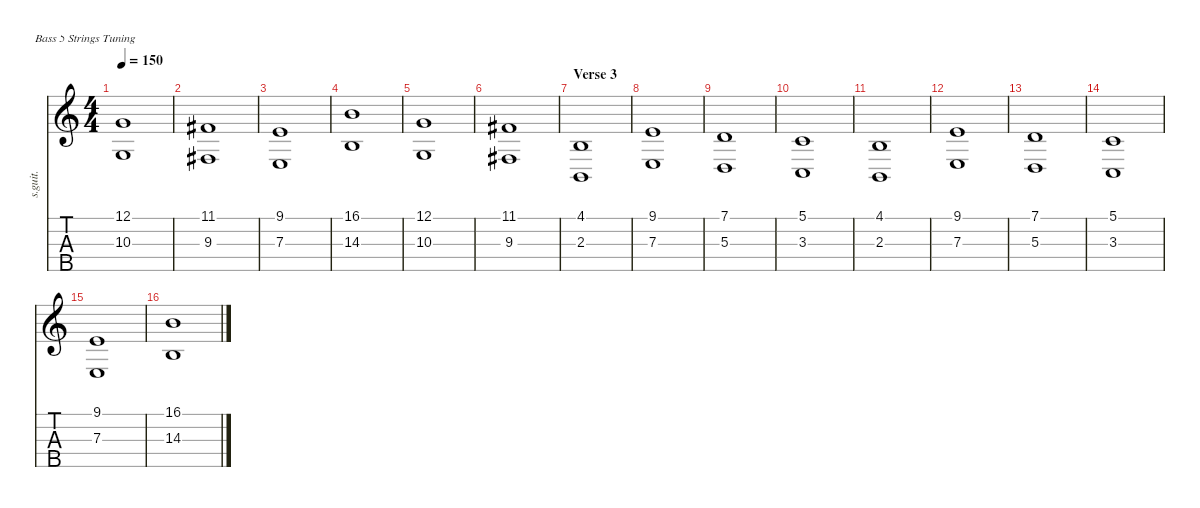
\defaultSystemsLayout 4
\hideDynamics
\bracketExtendMode nobrackets
\track ("Strings 2" "s.guit.") {instrument stringensemble1}
\staff {score tabs}
\tuning (G2 D2 A1 E1 B0)
\displaytranspose 12
\ts (4 4)
\tempo 150
\clef g2
\ks c
(12.1 10.3).1{lyrics (0 "") lyrics (1 "") lyrics (2 "") lyrics (3 "") lyrics (4 "") dy f} |
(11.1{acc #} 9.3{acc #}).1{lyrics (0 "") lyrics (1 "") lyrics (2 "") lyrics (3 "") lyrics (4 "")} |
(9.1 7.3).1{lyrics (0 "") lyrics (1 "") lyrics (2 "") lyrics (3 "") lyrics (4 "")} |
(16.1 14.3).1{lyrics (0 "") lyrics (1 "") lyrics (2 "") lyrics (3 "") lyrics (4 "")} |
(12.1 10.3).1{lyrics (0 "") lyrics (1 "") lyrics (2 "") lyrics (3 "") lyrics (4 "")} |
(11.1{acc #} 9.3{acc #}).1{lyrics (0 "") lyrics (1 "") lyrics (2 "") lyrics (3 "") lyrics (4 "")} |
\section ("" "Verse 3")
(4.1 2.3).1{lyrics (0 "") lyrics (1 "") lyrics (2 "") lyrics (3 "") lyrics (4 "")} |
(9.1 7.3).1{lyrics (0 "") lyrics (1 "") lyrics (2 "") lyrics (3 "") lyrics (4 "")} |
(7.1 5.3).1{lyrics (0 "") lyrics (1 "") lyrics (2 "") lyrics (3 "") lyrics (4 "")} |
(5.1 3.3).1{lyrics (0 "") lyrics (1 "") lyrics (2 "") lyrics (3 "") lyrics (4 "")} |
(4.1 2.3).1{lyrics (0 "") lyrics (1 "") lyrics (2 "") lyrics (3 "") lyrics (4 "")} |
(9.1 7.3).1{lyrics (0 "") lyrics (1 "") lyrics (2 "") lyrics (3 "") lyrics (4 "")} |
(7.1 5.3).1{lyrics (0 "") lyrics (1 "") lyrics (2 "") lyrics (3 "") lyrics (4 "")} |
(5.1 3.3).1{lyrics (0 "") lyrics (1 "") lyrics (2 "") lyrics (3 "") lyrics (4 "")} |
(9.1 7.3).1{lyrics (0 "") lyrics (1 "") lyrics (2 "") lyrics (3 "") lyrics (4 "")} |
(16.1 14.3).1{lyrics (0 "") lyrics (1 "") lyrics (2 "") lyrics (3 "") lyrics (4 "")}
